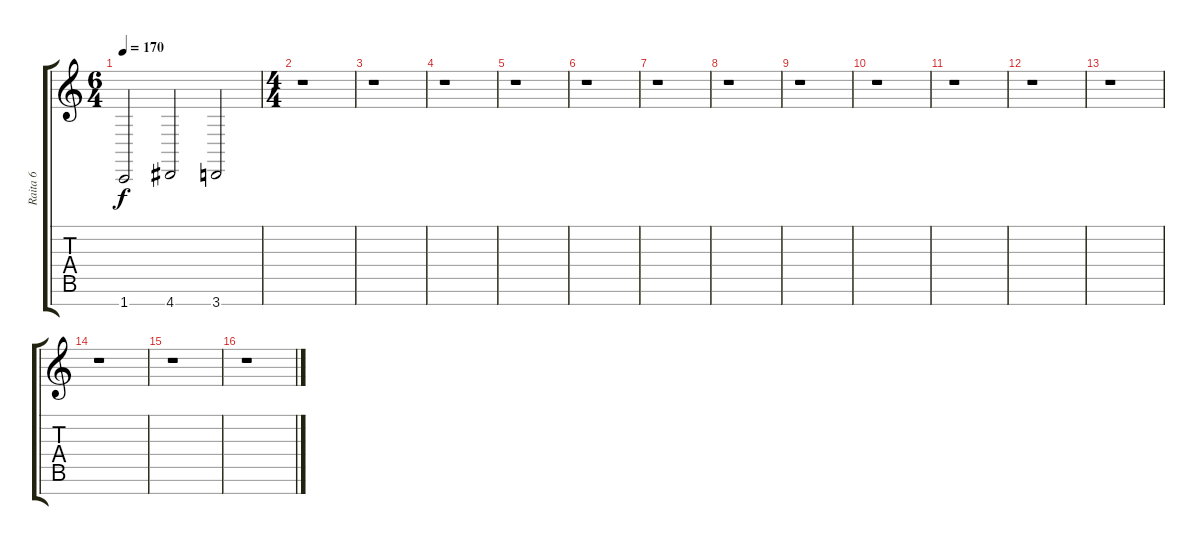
\track ("Raita 6" "Raita 6") {instrument drawbarorgan}
\staff {score tabs}
\tuning (E4 B3 G3 D3 A2 E2 B1) {hide}
\ts (6 4)
\tempo 170
\clef g2
\ks c
1.7.2{dy f} 4.7.2 3.7.2 |
\ts (4 4)
r.1 |
r.1 |
r.1 |
r.1 |
r.1 |
r.1 |
r.1 |
r.1 |
r.1 |
r.1 |
r.1 |
r.1 |
r.1 |
r.1 |
r.1
